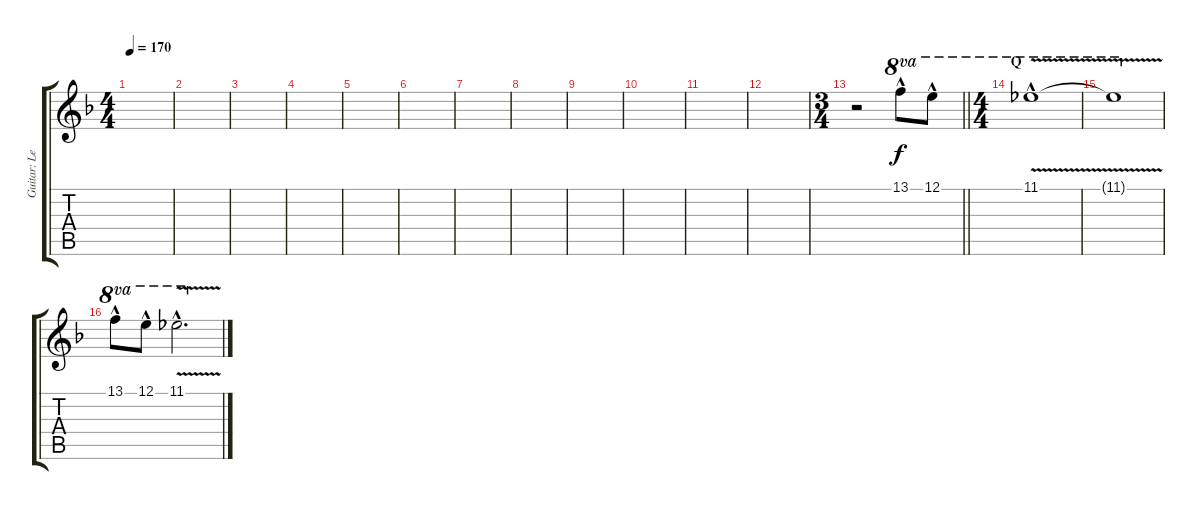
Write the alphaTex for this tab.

\track ("Guitar: Lead" "Guitar: Le") {instrument overdrivenguitar}
\staff {score tabs}
\tuning (E4 B3 G3 D3 A2 D2) {hide}
\ts (4 4)
\tempo 170
\clef g2
\ks f
|
|
|
|
|
|
|
|
|
|
|
|
\ts (3 4)
\barLineRight lightlight
r.2 13.1{hac}.8{ot 8va} 12.1{hac}.8{ot 8va} |
\ts (4 4)
\section ("" "Q")
11.1{v hac}.1{ot 8va} |
11.1{t}.1{ot 8va} |
13.1{hac}.8{ot 8va} 12.1{hac}.8{ot 8va} 11.1{v hac}.2{d ot 8va}
